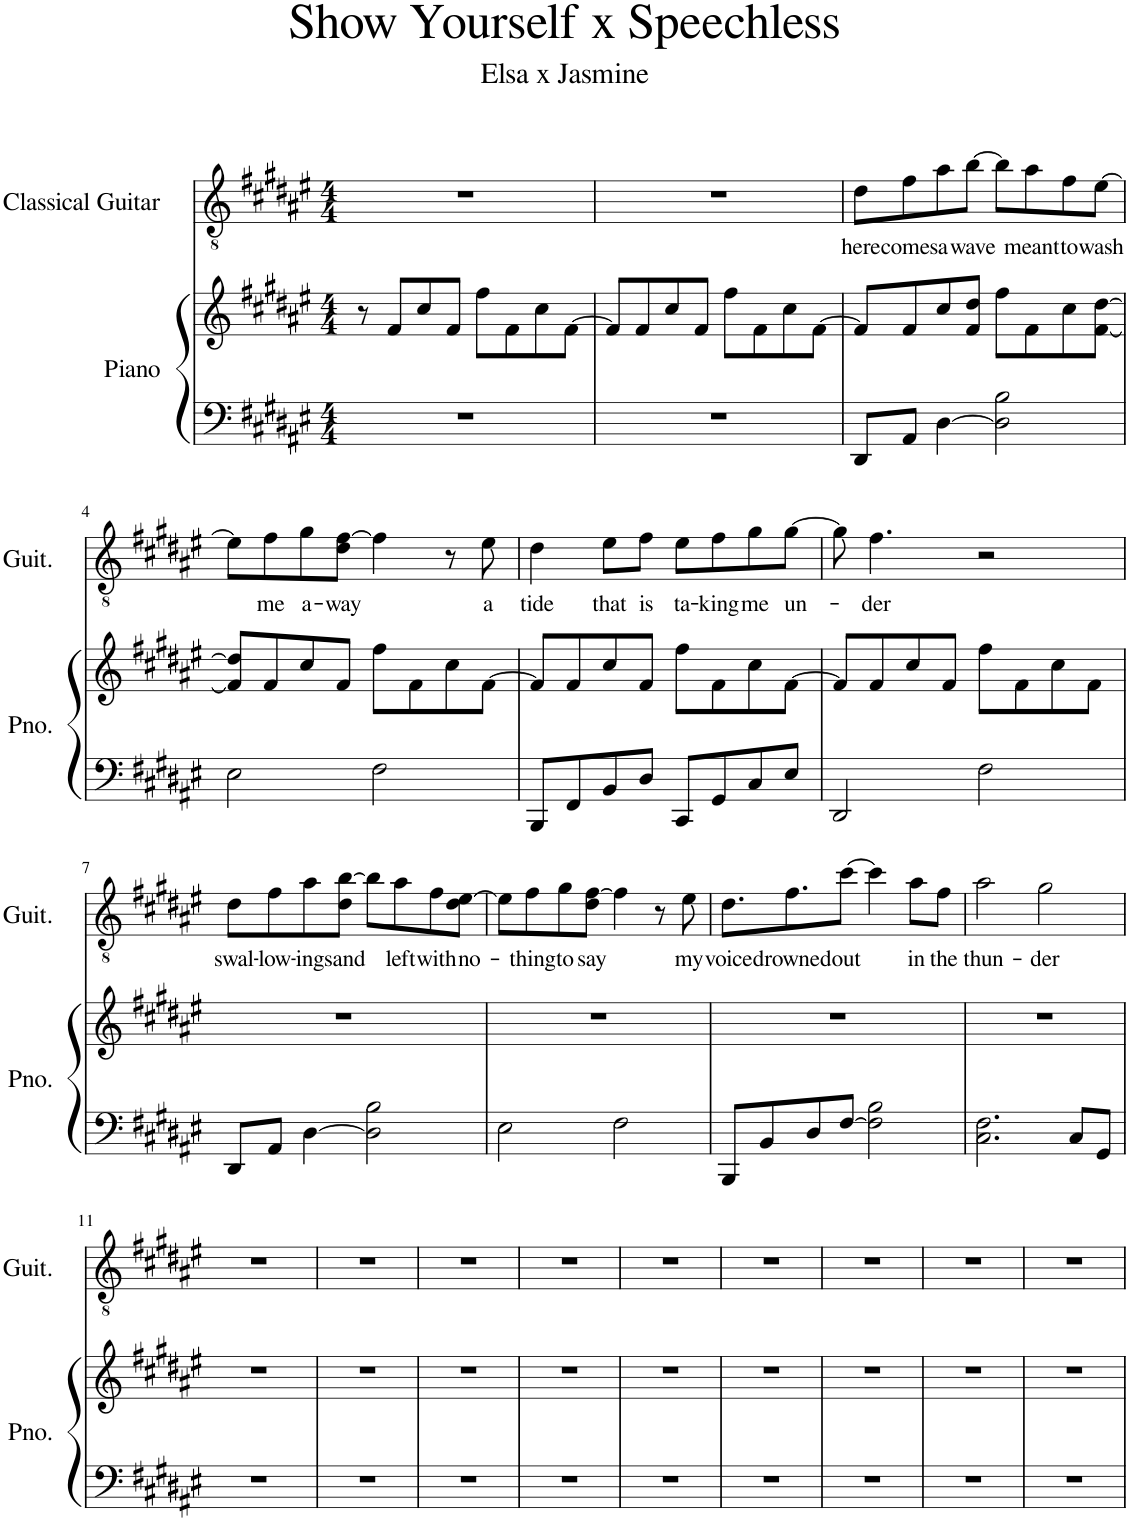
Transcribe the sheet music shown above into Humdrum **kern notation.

**kern	**kern	**kern	**text
*part2	*part2	*part1	*part1
*staff3	*staff2	*staff1	*staff1
*I"Piano	*	*I"Classical Guitar	*
*I'Pno.	*	*I'Guit.	*
*clefF4	*clefG2	*clefGv2	*
*k[f#c#g#d#a#e#]	*k[f#c#g#d#a#e#]	*k[f#c#g#d#a#e#]	*
*M4/4	*M4/4	*M4/4	*
=1	=1	=1	=1
1r	8r	1r	.
.	8f#/L	.	.
.	8cc#/	.	.
.	8f#/J	.	.
.	8ff#\L	.	.
.	8f#\	.	.
.	8cc#\	.	.
.	[8f#\J	.	.
=2	=2	=2	=2
1r	8f#/L]	1r	.
.	8f#/	.	.
.	8cc#/	.	.
.	8f#/J	.	.
.	8ff#\L	.	.
.	8f#\	.	.
.	8cc#\	.	.
.	[8f#\J	.	.
=3	=3	=3	=3
!	!	!	!LO:LY:b
8DD#/L	8f#/L]	8d#\L	here
!	!	!	!LO:LY:b
8AA#/J	8f#/	8f#\	comes
!	!	!	!LO:LY:b
[4D#\	8cc#/	8a#\	a
!	!	!	!LO:LY:b
.	8f#/ 8dd#/J	[8b\J	wave
2D#\] 2B\	8ff#\L	8b\L]	.
!	!	!	!LO:LY:b
.	8f#\	8a#\	meant
!	!	!	!LO:LY:b
.	8cc#\	8f#\	to
!	!	!	!LO:LY:b
.	[8f#\ [8dd#\J	[8e#\J	wash
!!LO:LB:g=z
=4	=4	=4	=4
2E#\	8f#/] 8dd#/]L	8e#\L]	.
!	!	!	!LO:LY:b
.	8f#/	8f#\	me
!	!	!	!LO:LY:b
.	8cc#/	8g#\	a-
!	!	!	!LO:LY:b
.	8f#/J	8d#\ [8f#\J	-way
2F#\	8ff#\L	4f#\]	.
.	8f#\	.	.
.	8cc#\	8r	.
!	!	!	!LO:LY:b
.	[8f#\J	8e#\	a
=5	=5	=5	=5
!	!	!	!LO:LY:b
8BBB/L	8f#/L]	4d#\	tide
8FF#/	8f#/	.	.
!	!	!	!LO:LY:b
8BB/	8cc#/	8e#\L	that
!	!	!	!LO:LY:b
8D#/J	8f#/J	8f#\J	is
!	!	!	!LO:LY:b
8CC#/L	8ff#\L	8e#\L	ta-
!	!	!	!LO:LY:b
8GG#/	8f#\	8f#\	-king
!	!	!	!LO:LY:b
8C#/	8cc#\	8g#\	me
!	!	!	!LO:LY:b
8E#/J	[8f#\J	[8g#\J	un-
=6	=6	=6	=6
2DD#/	8f#/L]	8g#\]	.
!	!	!	!LO:LY:b
.	8f#/	4.f#\	-der
.	8cc#/	.	.
.	8f#/J	.	.
2F#\	8ff#\L	2r	.
.	8f#\	.	.
.	8cc#\	.	.
.	8f#\J	.	.
!!LO:LB:g=z
=7	=7	=7	=7
!	!	!	!LO:LY:b
8DD#/L	1r	8d#\L	swal-
!	!	!	!LO:LY:b
8AA#/J	.	8f#\	-low-
!	!	!	!LO:LY:b
[4D#\	.	8a#\	-ing
!	!	!	!LO:LY:b
.	.	8d#\ [8b\J	sand
2D#\] 2B\	.	8b\L]	.
!	!	!	!LO:LY:b
.	.	8a#\	left
!	!	!	!LO:LY:b
.	.	8f#\	with
!	!	!	!LO:LY:b
.	.	8d#\ [8e#\J	no-
=8	=8	=8	=8
2E#\	1r	8e#\L]	.
!	!	!	!LO:LY:b
.	.	8f#\	-thing
!	!	!	!LO:LY:b
.	.	8g#\	to
!	!	!	!LO:LY:b
.	.	8d#\ [8f#\J	say
2F#\	.	4f#\]	.
.	.	8r	.
!	!	!	!LO:LY:b
.	.	8e#\	my
=9	=9	=9	=9
!	!	!	!LO:LY:b
8BBB/L	1r	8.d#\L	voice
8BB/	.	.	.
!	!	!	!LO:LY:b
.	.	8.f#\	drowned
8D#/	.	.	.
!	!	!	!LO:LY:b
[8F#/J	.	[8cc#\J	out
2F#\] 2B\	.	4cc#\]	.
!	!	!	!LO:LY:b
.	.	8a#\L	in
!	!	!	!LO:LY:b
.	.	8f#\J	the
=10	=10	=10	=10
!	!	!	!LO:LY:b
2.C#\ 2.F#\	1r	2a#\	thun-
!	!	!	!LO:LY:b
.	.	2g#\	-der
8C#/L	.	.	.
8GG#/J	.	.	.
!!LO:LB:g=z
=11	=11	=11	=11
1r	1r	1r	.
=12	=12	=12	=12
1r	1r	1r	.
=13	=13	=13	=13
1r	1r	1r	.
=14	=14	=14	=14
1r	1r	1r	.
=15	=15	=15	=15
1r	1r	1r	.
=16	=16	=16	=16
1r	1r	1r	.
=17	=17	=17	=17
1r	1r	1r	.
=18	=18	=18	=18
1r	1r	1r	.
=19	=19	=19	=19
1r	1r	1r	.
=	=	=	=
*-	*-	*-	*-
